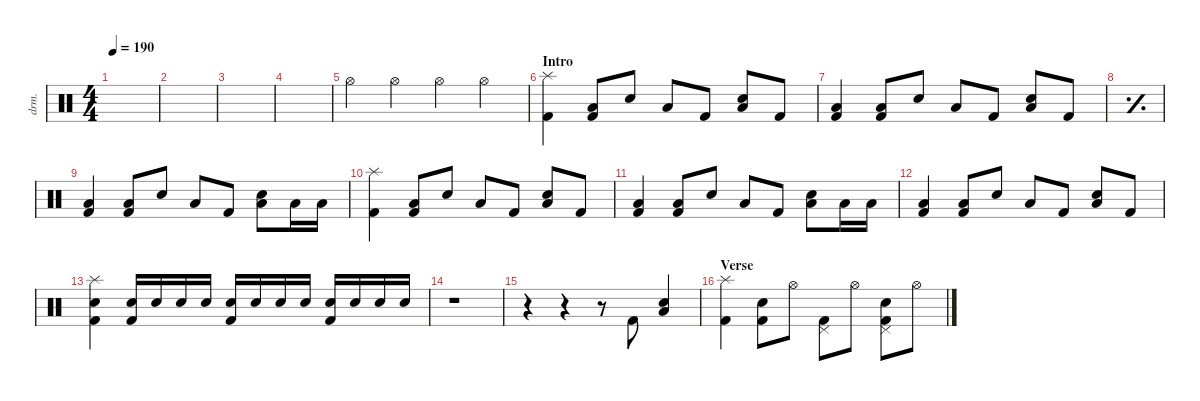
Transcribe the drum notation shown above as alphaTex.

\defaultSystemsLayout 4
\hideDynamics
\bracketExtendMode nobrackets
\track ("伊地知虹夏" "drm.") {solo instrument percussion}
\staff {score}
\articulation defaults
\ts (4 4)
\tempo 190
\clef neutral
\ks c
|
|
|
|
"Hi-Hat (open)".4{beam Down} "Hi-Hat (open)".4{beam Down} "Hi-Hat (open)".4{beam Down} "Hi-Hat (open)".4{beam Down} |
\section ("" "Intro")
("Splash (hit)" "Kick (hit) 2").4{beam Down} ("Kick (hit) 2" "Low Tom (hit)").8{beam Up} "Snare (hit) 2".8{beam Up} "Low Tom (hit)".8{beam Up} "Kick (hit) 2".8{beam Up} ("Low Tom (hit)" "Snare (hit) 2").8{beam Up} "Kick (hit) 2".8{beam Up} |
("Kick (hit) 2" "Low Tom (hit)").4{beam Up} ("Kick (hit) 2" "Low Tom (hit)").8{beam Up} "Snare (hit) 2".8{beam Up} "Low Tom (hit)".8{beam Up} "Kick (hit) 2".8{beam Up} ("Low Tom (hit)" "Snare (hit) 2").8{beam Up} "Kick (hit) 2".8{beam Up} |
\simile simple
|
\simile none
("Kick (hit) 2" "Low Tom (hit)").4{beam Up} ("Kick (hit) 2" "Low Tom (hit)").8{beam Up} "Snare (hit) 2".8{beam Up} "Low Tom (hit)".8{beam Up} "Kick (hit) 2".8{beam Up} ("Low Tom (hit)" "Snare (hit) 2").8{beam Down} "Low Tom (hit)".16{beam Down} "Low Tom (hit)".16{beam Down} |
("Splash (hit)" "Kick (hit) 2").4{beam Down} ("Kick (hit) 2" "Low Tom (hit)").8{beam Up} "Snare (hit) 2".8{beam Up} "Low Tom (hit)".8{beam Up} "Kick (hit) 2".8{beam Up} ("Low Tom (hit)" "Snare (hit) 2").8{beam Up} "Kick (hit) 2".8{beam Up} |
("Kick (hit) 2" "Low Tom (hit)").4{beam Up} ("Kick (hit) 2" "Low Tom (hit)").8{beam Up} "Snare (hit) 2".8{beam Up} "Low Tom (hit)".8{beam Up} "Kick (hit) 2".8{beam Up} ("Low Tom (hit)" "Snare (hit) 2").8{beam Down} "Low Tom (hit)".16{beam Down} "Low Tom (hit)".16{beam Down} |
("Kick (hit) 2" "Low Tom (hit)").4{beam Up} ("Kick (hit) 2" "Low Tom (hit)").8{beam Up} "Snare (hit) 2".8{beam Up} "Low Tom (hit)".8{beam Up} "Kick (hit) 2".8{beam Up} ("Low Tom (hit)" "Snare (hit) 2").8{beam Up} "Kick (hit) 2".8{beam Up} |
("Kick (hit) 2" "Snare (hit) 2" "Splash (hit)").4{beam Down} ("Snare (hit) 2" "Kick (hit) 2").16{beam Up} "Snare (hit) 2".16{beam Up} "Snare (hit) 2".16{beam Up} "Snare (hit) 2".16{beam Up} ("Snare (hit) 2" "Kick (hit) 2").16{beam Up} "Snare (hit) 2".16{beam Up} "Snare (hit) 2".16{beam Up} "Snare (hit) 2".16{beam Up} ("Snare (hit) 2" "Kick (hit) 2").16{beam Up} "Snare (hit) 2".16{beam Up} "Snare (hit) 2".16{beam Up} "Snare (hit) 2".16{beam Up} |
r.1{beam Down} |
r.4{beam Down} r.4{beam Down} r.8{beam Down} "Kick (hit) 2".8{beam Up} ("Low Tom (hit)" "Snare (hit) 2").4{beam Up} |
\section ("" "Verse")
("Kick (hit) 2" "Splash (hit)").4{beam Down} ("Kick (hit) 2" "Snare (hit) 2").8{beam Down} "Hi-Hat (open)".8{beam Down} ("Kick (hit) 2" "Pedal Hi-Hat (hit)").8{beam Down} "Hi-Hat (open)".8{beam Down} ("Kick (hit) 2" "Snare (hit) 2" "Pedal Hi-Hat (hit)").8{beam Down} "Hi-Hat (open)".8{beam Down}
